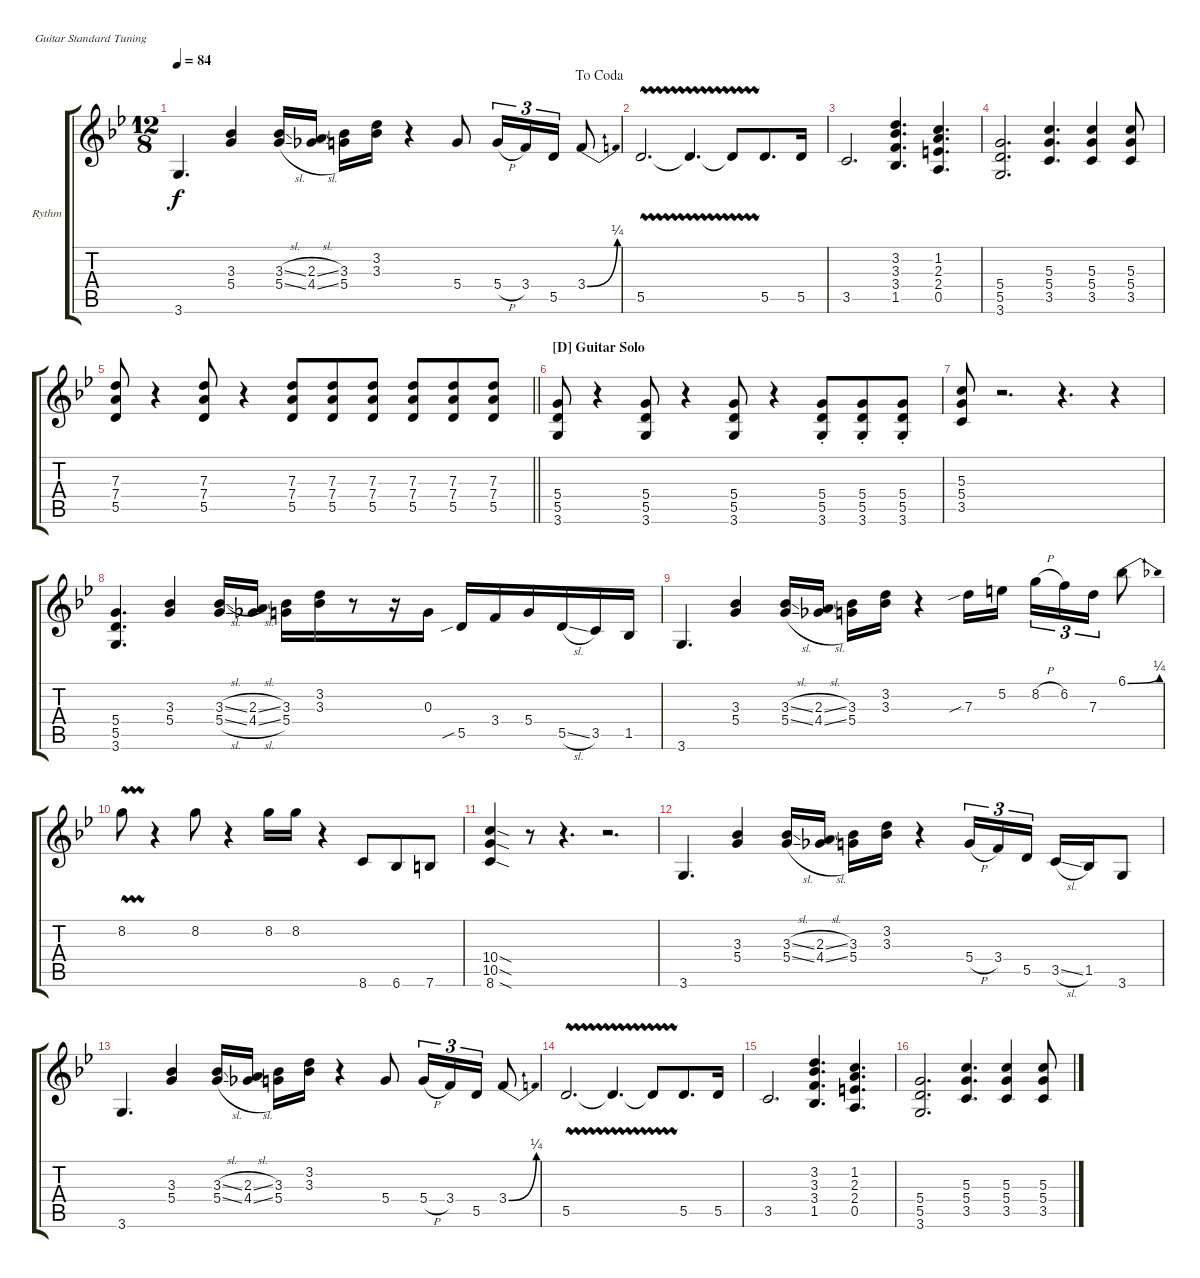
\defaultSystemsLayout 4
\bracketExtendMode groupsimilarinstruments
\firstSystemTrackNameOrientation horizontal
\otherSystemsTrackNameOrientation horizontal
\track ("Rythm Guitar" "Rythm") {instrument distortionguitar}
\staff {score tabs}
\tuning (E4 B3 G3 D3 A2 E2)
\ts (12 8)
\jump dacoda
\tempo 84
\clef g2
\ks bb
3.6.4{d dy f} (5.4 3.3).4 (3.3{sl} 5.4{sl}).16 (2.3{sl} 4.4{sl}).16 (3.3 5.4).16 (3.3 3.2).16 r.4 5.4.8 5.4{h}.16{tu (3 2)} 3.4.16{tu (3 2)} 5.5.16{tu (3 2)} 3.4{be (bend 0 0 15.6 1)}.8 |
5.5{vw}.2{d} 5.5{vw t}.4{d} 5.5{vw t}.8 5.5.8{d} 5.5.16 |
3.5.2{d} (1.5 3.4 3.3 3.2).4{d} (1.2 2.3 2.4 0.5).4{d} |
(3.6 5.5 5.4).2{d} (3.5 5.4 5.3).4{d} (5.3 5.4 3.5).4 (3.5 5.4 5.3).8 |
\barLineRight lightlight
(5.5 7.4 7.3).8 r.4 (7.3 7.4 5.5).8 r.4 (5.5 7.4 7.3).8 (7.3 7.4 5.5).8 (7.3 7.4 5.5).8 (7.3 7.4 5.5).8 (7.3 7.4 5.5).8 (7.3 7.4 5.5).8 |
\section ("D" "Guitar Solo")
(5.4 5.5 3.6).8 r.4 (3.6 5.5 5.4).8 r.4 (5.4 5.5 3.6).8 r.4 (5.4{st} 5.5{st} 3.6{st}).8 (3.6{st} 5.5{st} 5.4{st}).8 (5.4{st} 5.5{st} 3.6{st}).8 |
(3.5 5.4 5.3).8 r.2{d} r.4{d} r.4 |
(3.6 5.5 5.4).4{d} (3.3 5.4).4 (5.4{sl} 3.3{sl}).16 (2.3{sl} 4.4{sl}).16 (3.3 5.4).16 (3.3 3.2).16 r.8 r.16 0.3.16 5.5{sib}.16 3.4.16 5.4.16 5.5{sl}.16 3.5.16 1.5.16 |
3.6.4{d} (5.4 3.3).4 (3.3{sl} 5.4{sl}).16 (2.3{sl} 4.4{sl}).16 (3.3 5.4).16 (3.3 3.2).16 r.4 7.3{sib}.16 5.2.16 8.2{h}.16{tu (3 2)} 6.2.16{tu (3 2)} 7.3.16{tu (3 2)} 6.1{be (bend 0 0 15.6 1)}.8 |
8.2{vw}.8 r.4 8.2.8 r.4 8.2.16 8.2.16 r.4 8.6.8 6.6.8 7.6.8 |
(8.6{sod} 10.5{sod} 10.4{sod}).4 r.8 r.4{d} r.2{d} |
3.6.4{d} (5.4 3.3).4 (3.3{sl} 5.4{sl}).16 (2.3{sl} 4.4{sl}).16 (3.3 5.4).16 (3.3 3.2).16 r.4 5.4{h}.16{tu (3 2)} 3.4.16{tu (3 2)} 5.5.16{tu (3 2)} 3.5{sl}.16 1.5.16 3.6.8 |
3.6.4{d} (5.4 3.3).4 (3.3{sl} 5.4{sl}).16 (2.3{sl} 4.4{sl}).16 (3.3 5.4).16 (3.3 3.2).16 r.4 5.4.8 5.4{h}.16{tu (3 2)} 3.4.16{tu (3 2)} 5.5.16{tu (3 2)} 3.4{be (bend 0 0 15.6 1)}.8 |
5.5{vw}.2{d} 5.5{vw t}.4{d} 5.5{vw t}.8 5.5.8{d} 5.5.16 |
3.5.2{d} (1.5 3.4 3.3 3.2).4{d} (1.2 2.3 2.4 0.5).4{d} |
(3.6 5.5 5.4).2{d} (3.5 5.4 5.3).4{d} (5.3 5.4 3.5).4 (3.5 5.4 5.3).8
